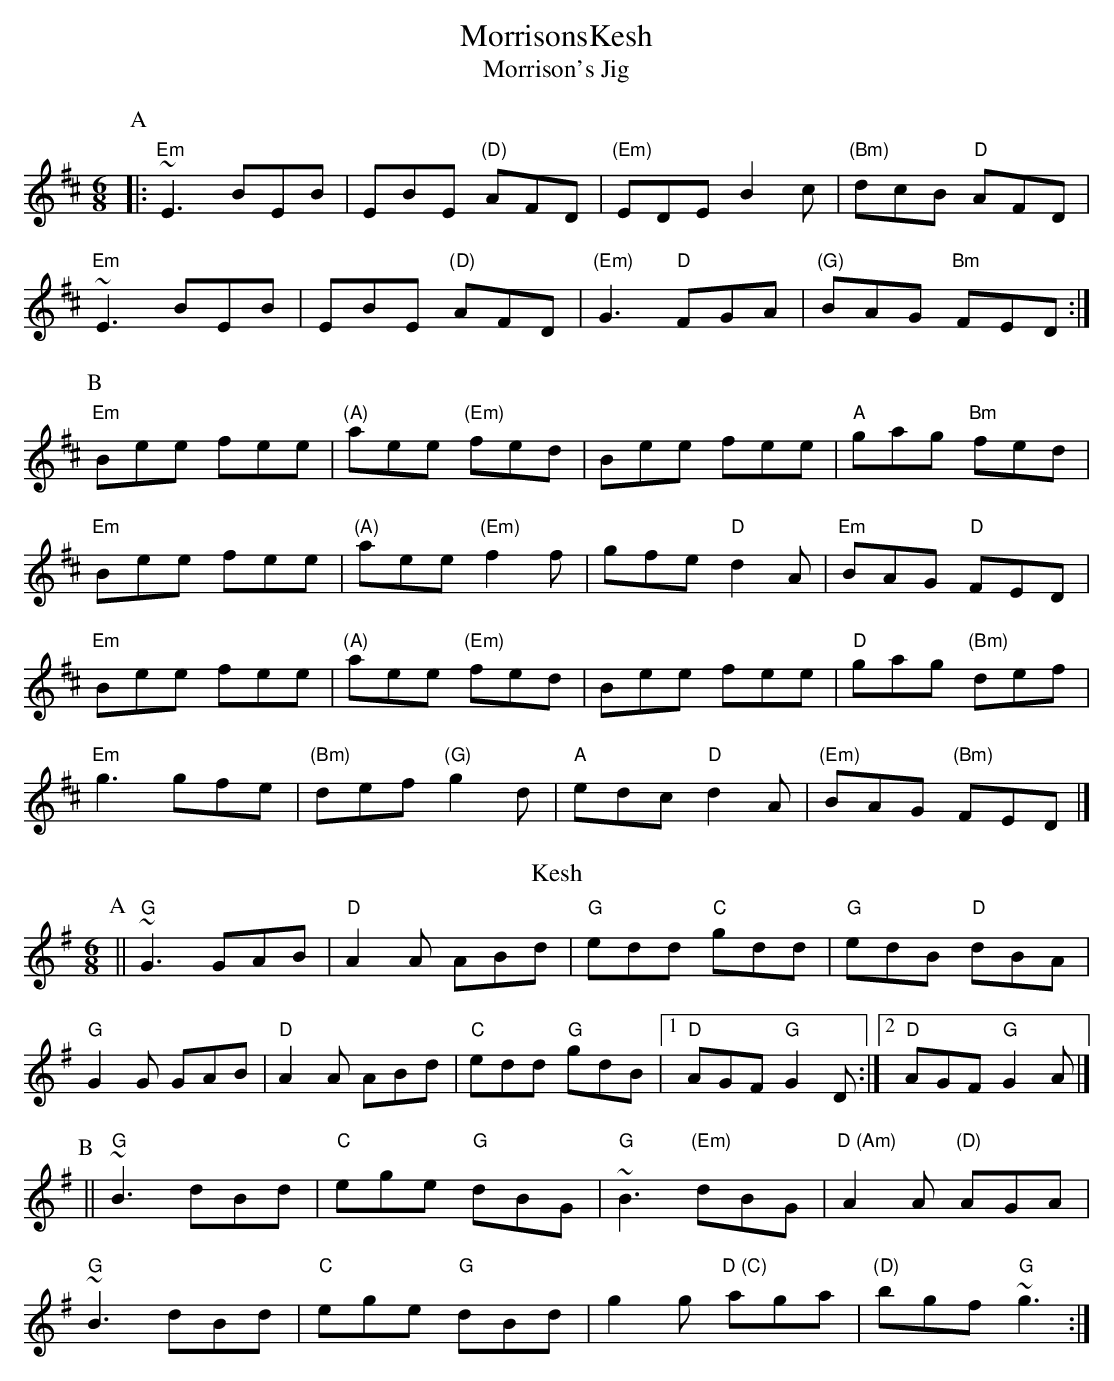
X:1
T:MorrisonsKesh
T:
T:Morrison's Jig
M:6/8
L:1/8
K:Edor
P:A
|:"Em"~E3 BEB|EBE "(D)"AFD|"(Em)"EDE B2c|"(Bm)"dcB "D"AFD|
"Em"~E3 BEB|EBE "(D)"AFD|"(Em)"G3 "D"FGA|"(G)"BAG "Bm"FED:|]
P:B
"Em"Bee fee|"(A)"aee "(Em)"fed|Bee fee|"A"gag "Bm"fed|
"Em"Bee fee|"(A)"aee "(Em)"f2f|gfe "D"d2A|"Em"BAG "D"FED|
"Em"Bee fee|"(A)"aee "(Em)"fed|Bee fee|"D"gag "(Bm)"def|
"Em"g3 gfe|"(Bm)"def "(G)"g2d|"A"edc "D"d2A|"(Em)"BAG "(Bm)"FED|]
T:Kesh
M:6/8
L:1/8
K:Gmaj
P:A
|| "G"~G3 GAB |"D" A2 A ABd |"G" edd "C" gdd |"G" edB "D" dBA |
"G" G2 G GAB |"D" A2 A ABd |"C" edd "G" gdB |1 "D" AGF"G" G2 D:|2 "D" AGF"G" G2 A |]
P:B
|| "G"~B3 dBd |"C" ege "G" dBG |"G"~B3"(Em)"dBG |"D (Am)"A2 A "(D)"AGA |
"G"~B3 dBd |"C" ege "G" dBd |g2 g "D (C)"aga | "(D)"bgf "G"~g3:|
